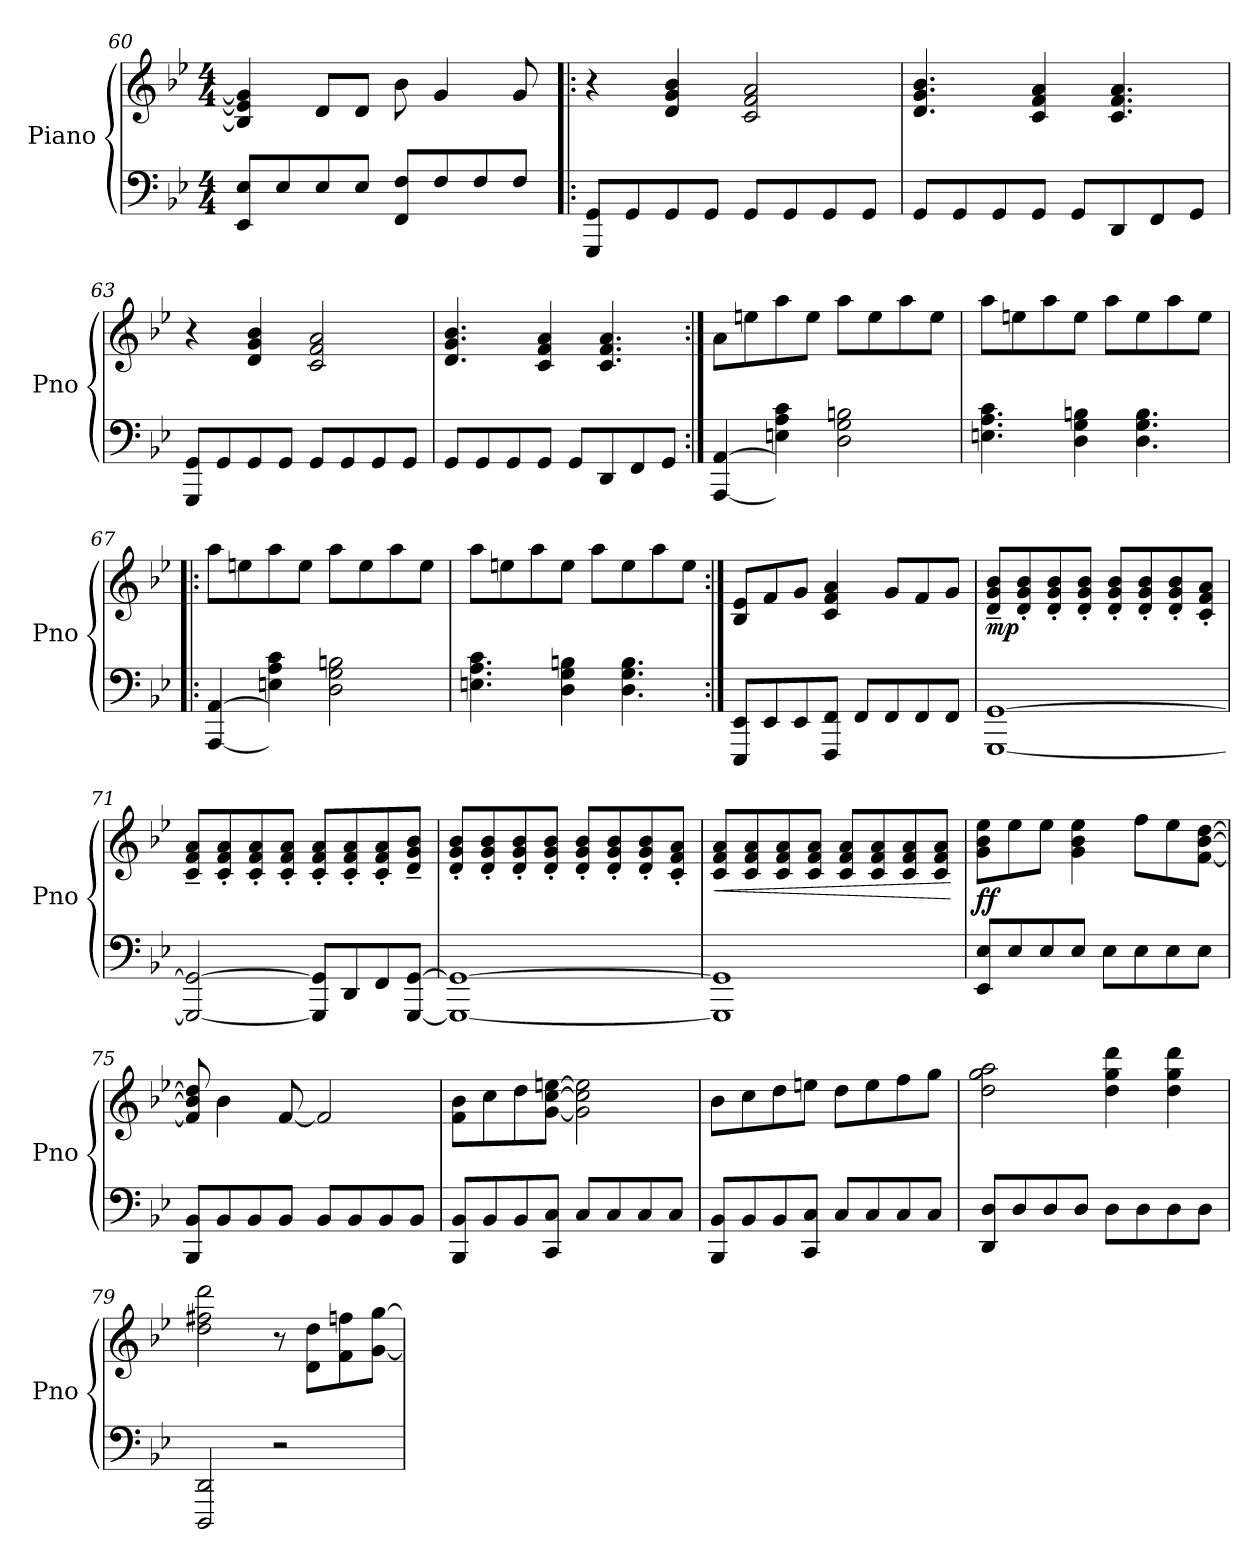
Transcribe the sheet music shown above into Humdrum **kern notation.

**kern	**kern	**dynam
*part1	*part1	*part1
*staff2	*staff1	*staff1/2
*I"Piano	*	*
*I'Pno	*	*
*clefF4	*clefG2	*
*k[b-e-]	*k[b-e-]	*
*M4/4	*M4/4	*
=60	=60	=60
8EE-/ 8E-/L	4B-/] 4e-/] 4g/]	.
8E-/	.	.
8E-/	8d/L	.
8E-/J	8d/J	.
8FF/ 8F/L	8b-\	.
8F/	4g/	.
8F/	.	.
8F/J	8g/	.
!!LO:LB:g=z
=61!|:	=61!|:	=61!|:
8GGG/ 8GG/L	4r	.
8GG/	.	.
8GG/	4d/ 4g/ 4b-/	.
8GG/J	.	.
8GG/L	2c/ 2f/ 2a/	.
8GG/	.	.
8GG/	.	.
8GG/J	.	.
=62	=62	=62
8GG/L	4.d/ 4.g/ 4.b-/	.
8GG/	.	.
8GG/	.	.
8GG/J	4c/ 4f/ 4a/	.
8GG/L	.	.
8DD/	4.c/ 4.f/ 4.a/	.
8FF/	.	.
8GG/J	.	.
=63	=63	=63
8GGG/ 8GG/L	4r	.
8GG/	.	.
8GG/	4d/ 4g/ 4b-/	.
8GG/J	.	.
8GG/L	2c/ 2f/ 2a/	.
8GG/	.	.
8GG/	.	.
8GG/J	.	.
=64	=64	=64
8GG/L	4.d/ 4.g/ 4.b-/	.
8GG/	.	.
8GG/	.	.
8GG/J	4c/ 4f/ 4a/	.
8GG/L	.	.
8DD/	4.c/ 4.f/ 4.a/	.
8FF/	.	.
8GG/J	.	.
=65:|!	=65:|!	=65:|!
*^	*	*
4ryy	[4AAA/ [4AA/	8a\L	.
.	.	8een\	.
4En\ 4A\ 4c\	2.AAA\yy_ 2.AA\yy_	8aa\	.
.	.	8ee\J	.
2D\ 2G\ 2Bn\	.	8aa\L	.
.	.	8ee\	.
.	.	8aa\	.
.	.	8ee\J	.
!!LO:LB:g=z
=66	=66	=66	=66
4.En\ 4.A\ 4.c\	1AAAyy] 1AAyy]	8aa\L	.
.	.	8een\	.
.	.	8aa\	.
4D\ 4G\ 4Bn\	.	8ee\J	.
.	.	8aa\L	.
4.D\ 4.G\ 4.B\	.	8ee\	.
.	.	8aa\	.
.	.	8ee\J	.
=67!|:	=67!|:	=67!|:	=67!|:
4ryy	[4AAA/ [4AA/	8aa\L	.
.	.	8een\	.
4En\ 4A\ 4c\	2.AAA\yy_ 2.AA\yy_	8aa\	.
.	.	8ee\J	.
2D\ 2G\ 2Bn\	.	8aa\L	.
.	.	8ee\	.
.	.	8aa\	.
.	.	8ee\J	.
=68	=68	=68	=68
4.En\ 4.A\ 4.c\	1AAAyy] 1AAyy]	8aa\L	.
.	.	8een\	.
.	.	8aa\	.
4D\ 4G\ 4Bn\	.	8ee\J	.
.	.	8aa\L	.
4.D\ 4.G\ 4.B\	.	8ee\	.
.	.	8aa\	.
.	.	8ee\J	.
*v	*v	*	*
=69:|!	=69:|!	=69:|!
8EEE-/ 8EE-/L	8B-/ 8e-/L	.
8EE-/	8f/	.
8EE-/	8g/J	.
8FFF/ 8FF/J	4c/ 4f/ 4a/	.
8FF/L	.	.
8FF/	8g/L	.
8FF/	8f/	.
8FF/J	8g/J	.
!!LO:LB:g=z
=70	=70	=70
!	!	!LO:DY:b
[1GGG [1GG	8d/~ 8g/~ 8b-/~L	mp
.	8d/' 8g/' 8b-/'	.
.	8d/' 8g/' 8b-/'	.
.	8d/' 8g/' 8b-/'J	.
.	8d/' 8g/' 8b-/'L	.
.	8d/' 8g/' 8b-/'	.
.	8d/' 8g/' 8b-/'	.
.	8c/' 8f/' 8a/'J	.
=71	=71	=71
2GGG/_ 2GG/_	8c/~ 8f/~ 8a/~L	.
.	8c/' 8f/' 8a/'	.
.	8c/' 8f/' 8a/'	.
.	8c/' 8f/' 8a/'J	.
8GGG/] 8GG/]L	8c/' 8f/' 8a/'L	.
8DD/	8c/' 8f/' 8a/'	.
8FF/	8c/' 8f/' 8a/'	.
[8GGG/ [8GG/J	8d/~ 8g/~ 8b-/~J	.
=72	=72	=72
1GGG_ 1GG_	8d/' 8g/' 8b-/'L	.
.	8d/' 8g/' 8b-/'	.
.	8d/' 8g/' 8b-/'	.
.	8d/' 8g/' 8b-/'J	.
.	8d/' 8g/' 8b-/'L	.
.	8d/' 8g/' 8b-/'	.
.	8d/' 8g/' 8b-/'	.
.	8c/' 8f/' 8a/'J	.
=73	=73	=73
!	!	!LO:HP:b
1GGG] 1GG]	8c/ 8f/ 8a/L	<
.	8c/ 8f/ 8a/	.
.	8c/ 8f/ 8a/	.
.	8c/ 8f/ 8a/J	.
.	8c/ 8f/ 8a/L	.
.	8c/ 8f/ 8a/	.
.	8c/ 8f/ 8a/	.
.	8c/ 8f/ 8a/J	.
.	.	[
!!LO:PB:g=z
=74	=74	=74
!	!	!LO:DY:b
8EE-/ 8E-/L	8g\ 8b-\ 8ee-\L	ff
8E-/	8ee-\	.
8E-/	8ee-\J	.
8E-/J	4g\ 4b-\ 4ee-\	.
8E-\L	.	.
8E-\	8ff\L	.
8E-\	8ee-\	.
8E-\J	[8f\ [8b-\ [8dd\J	.
=75	=75	=75
8BBB-/ 8BB-/L	8f/] 8b-/] 8dd/]	.
8BB-/	4b-\	.
8BB-/	.	.
8BB-/J	[8f/	.
8BB-/L	2f/]	.
8BB-/	.	.
8BB-/	.	.
8BB-/J	.	.
=76	=76	=76
8BBB-/ 8BB-/L	8f\ 8b-\L	.
8BB-/	8cc\	.
8BB-/	8dd\	.
8CC/ 8C/J	[8g\ [8cc\ [8een\J	.
8C/L	2g\] 2cc\] 2ee\]	.
8C/	.	.
8C/	.	.
8C/J	.	.
=77	=77	=77
8BBB-/ 8BB-/L	8b-\L	.
8BB-/	8cc\	.
8BB-/	8dd\	.
8CC/ 8C/J	8een\J	.
8C/L	8dd\L	.
8C/	8ee\	.
8C/	8ff\	.
8C/J	8gg\yy] 8gg\J	.
=78	=78	=78
8DD/ 8D/L	2dd\ 2gg\ 2aa\	.
8D/	.	.
8D/	.	.
8D/J	.	.
8D\L	4dd\ 4gg\ 4ddd\	.
8D\	.	.
8D\	4dd\ 4gg\ 4ddd\	.
8D\J	.	.
!!LO:LB:g=z
=79	=79	=79
2DDD/ 2DD/	2dd\ 2ff#X\ 2ddd\	.
2r	8r	.
.	8d\ 8dd\L	.
.	8f\ 8ffn\	.
.	[8g\ [8gg\J	.
=	=	=
*-	*-	*-
